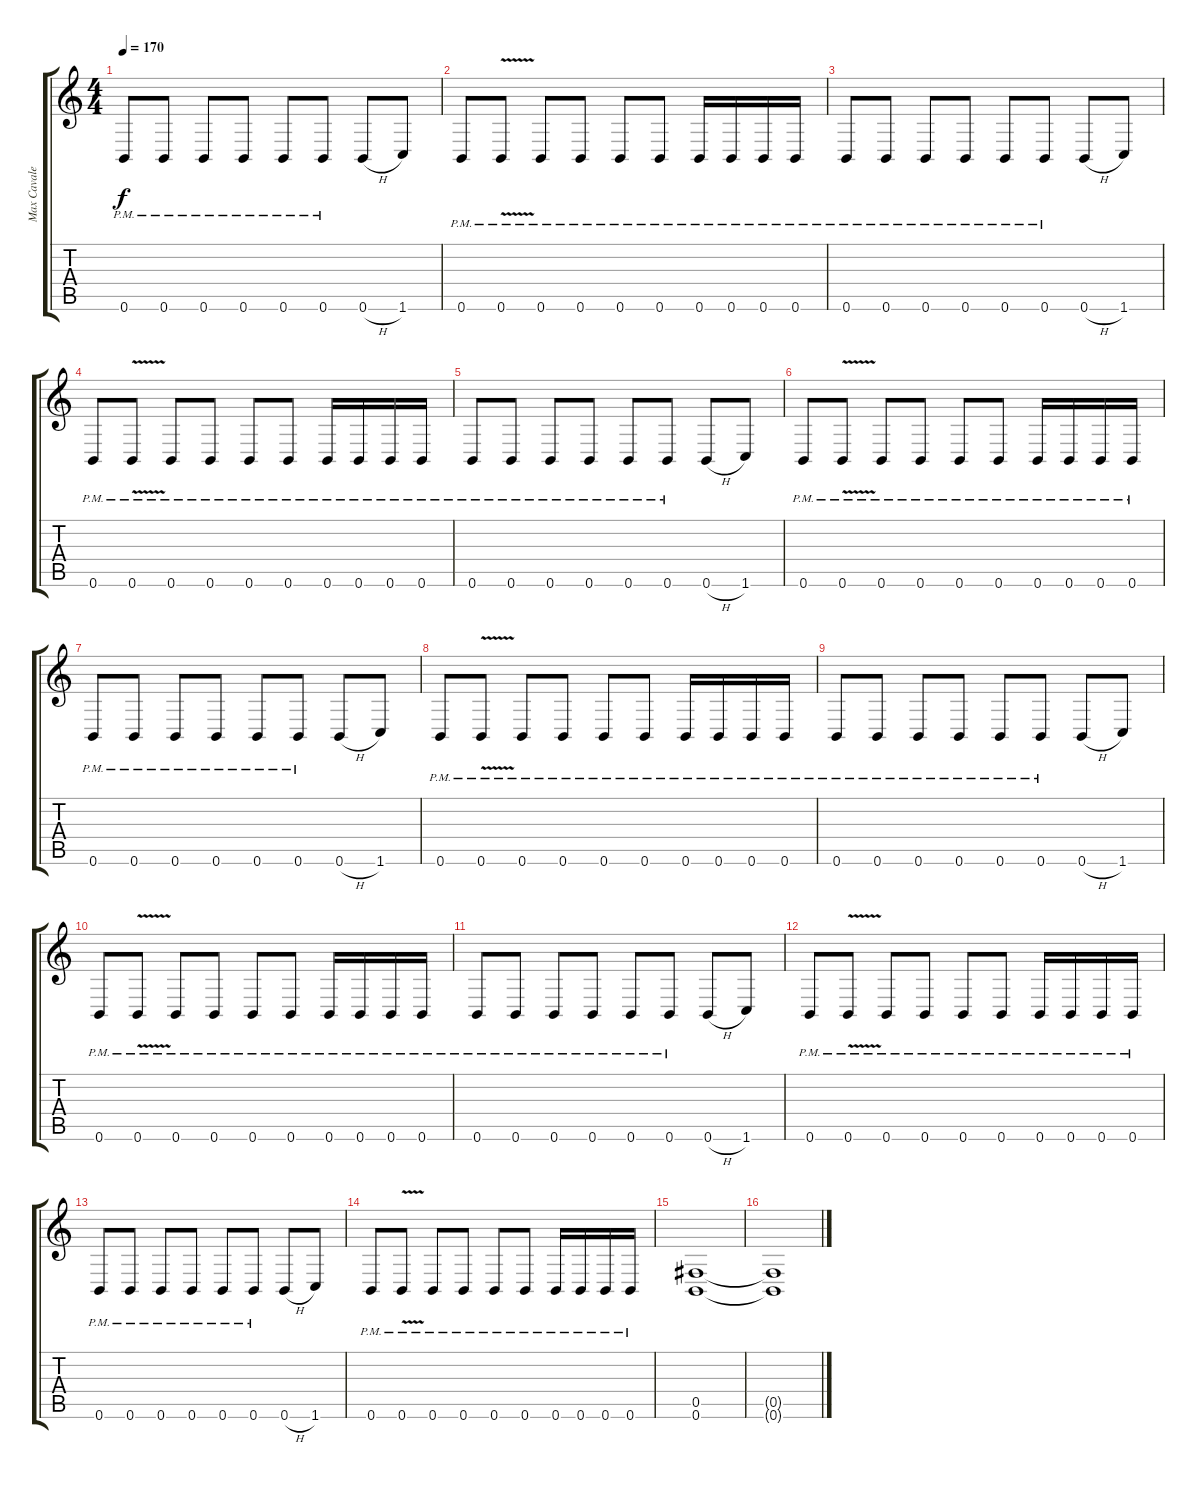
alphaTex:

\track ("Max Cavalera" "Max Cavale") {instrument distortionguitar}
\staff {score tabs}
\tuning (Db4 Ab3 E3 B2 Gb2 B1) {hide}
\ts (4 4)
\tempo 170
\clef g2
\ks c
0.6{pm}.8{dy f} 0.6{pm}.8 0.6{pm}.8 0.6{pm}.8 0.6{pm}.8 0.6{pm}.8 0.6{h}.8 1.6.8 |
0.6{pm}.8 0.6{v pm}.8 0.6{pm}.8 0.6{pm}.8 0.6{pm}.8 0.6{pm}.8 0.6{pm}.16 0.6{pm}.16 0.6{pm}.16 0.6{pm}.16 |
0.6{pm}.8 0.6{pm}.8 0.6{pm}.8 0.6{pm}.8 0.6{pm}.8 0.6{pm}.8 0.6{h}.8 1.6.8 |
0.6{pm}.8 0.6{v pm}.8 0.6{pm}.8 0.6{pm}.8 0.6{pm}.8 0.6{pm}.8 0.6{pm}.16 0.6{pm}.16 0.6{pm}.16 0.6{pm}.16 |
0.6{pm}.8 0.6{pm}.8 0.6{pm}.8 0.6{pm}.8 0.6{pm}.8 0.6{pm}.8 0.6{h}.8 1.6.8 |
0.6{pm}.8 0.6{v pm}.8 0.6{pm}.8 0.6{pm}.8 0.6{pm}.8 0.6{pm}.8 0.6{pm}.16 0.6{pm}.16 0.6{pm}.16 0.6{pm}.16 |
0.6{pm}.8 0.6{pm}.8 0.6{pm}.8 0.6{pm}.8 0.6{pm}.8 0.6{pm}.8 0.6{h}.8 1.6.8 |
0.6{pm}.8 0.6{v pm}.8 0.6{pm}.8 0.6{pm}.8 0.6{pm}.8 0.6{pm}.8 0.6{pm}.16 0.6{pm}.16 0.6{pm}.16 0.6{pm}.16 |
0.6{pm}.8 0.6{pm}.8 0.6{pm}.8 0.6{pm}.8 0.6{pm}.8 0.6{pm}.8 0.6{h}.8 1.6.8 |
0.6{pm}.8 0.6{v pm}.8 0.6{pm}.8 0.6{pm}.8 0.6{pm}.8 0.6{pm}.8 0.6{pm}.16 0.6{pm}.16 0.6{pm}.16 0.6{pm}.16 |
0.6{pm}.8 0.6{pm}.8 0.6{pm}.8 0.6{pm}.8 0.6{pm}.8 0.6{pm}.8 0.6{h}.8 1.6.8 |
0.6{pm}.8 0.6{v pm}.8 0.6{pm}.8 0.6{pm}.8 0.6{pm}.8 0.6{pm}.8 0.6{pm}.16 0.6{pm}.16 0.6{pm}.16 0.6{pm}.16 |
0.6{pm}.8 0.6{pm}.8 0.6{pm}.8 0.6{pm}.8 0.6{pm}.8 0.6{pm}.8 0.6{h}.8 1.6.8 |
0.6{pm}.8 0.6{v pm}.8 0.6{pm}.8 0.6{pm}.8 0.6{pm}.8 0.6{pm}.8 0.6{pm}.16 0.6{pm}.16 0.6{pm}.16 0.6{pm}.16 |
(0.5 0.6).1 |
(0.5{t} 0.6{t}).1
